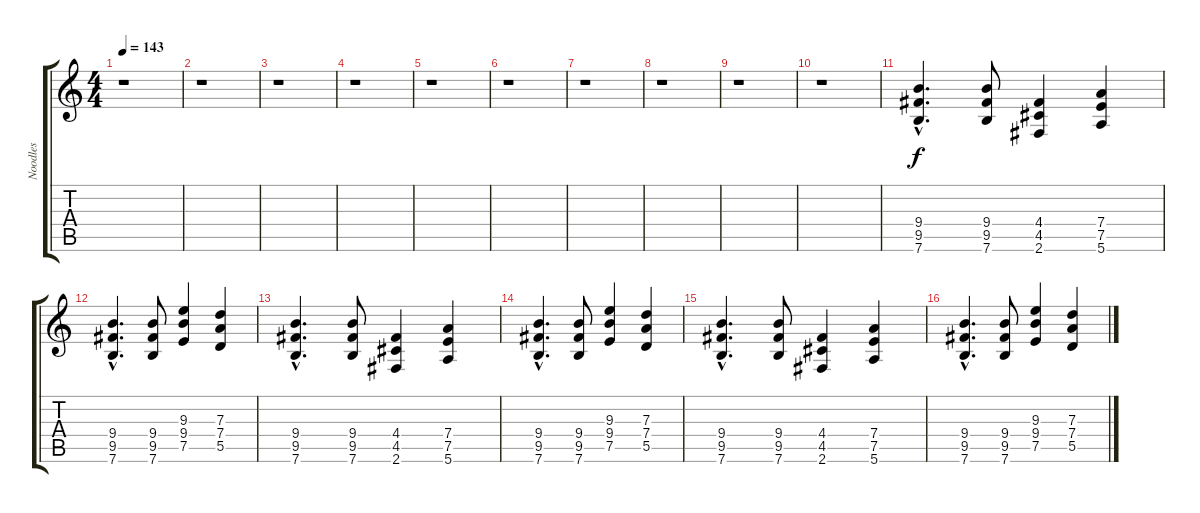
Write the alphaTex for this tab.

\track ("Noodles" "Noodles") {instrument distortionguitar}
\staff {score tabs}
\tuning (E4 B3 G3 D3 A2 E2) {hide}
\ts (4 4)
\tempo 143
\clef g2
\ks c
r.1{dy f instrument distortionguitar} |
r.1 |
r.1 |
r.1 |
r.1 |
r.1 |
r.1 |
r.1 |
r.1 |
r.1 |
(9.4{hac} 9.5{hac} 7.6{hac}).4{d} (9.4 9.5 7.6).8 (4.4 4.5 2.6).4 (7.4 7.5 5.6).4 |
(9.4{hac} 9.5{hac} 7.6{hac}).4{d} (9.4 9.5 7.6).8 (9.3 9.4 7.5).4 (7.3 7.4 5.5).4 |
(9.4{hac} 9.5{hac} 7.6{hac}).4{d} (9.4 9.5 7.6).8 (4.4 4.5 2.6).4 (7.4 7.5 5.6).4 |
(9.4{hac} 9.5{hac} 7.6{hac}).4{d} (9.4 9.5 7.6).8 (9.3 9.4 7.5).4 (7.3 7.4 5.5).4 |
(9.4{hac} 9.5{hac} 7.6{hac}).4{d} (9.4 9.5 7.6).8 (4.4 4.5 2.6).4 (7.4 7.5 5.6).4 |
(9.4{hac} 9.5{hac} 7.6{hac}).4{d} (9.4 9.5 7.6).8 (9.3 9.4 7.5).4 (7.3 7.4 5.5).4
